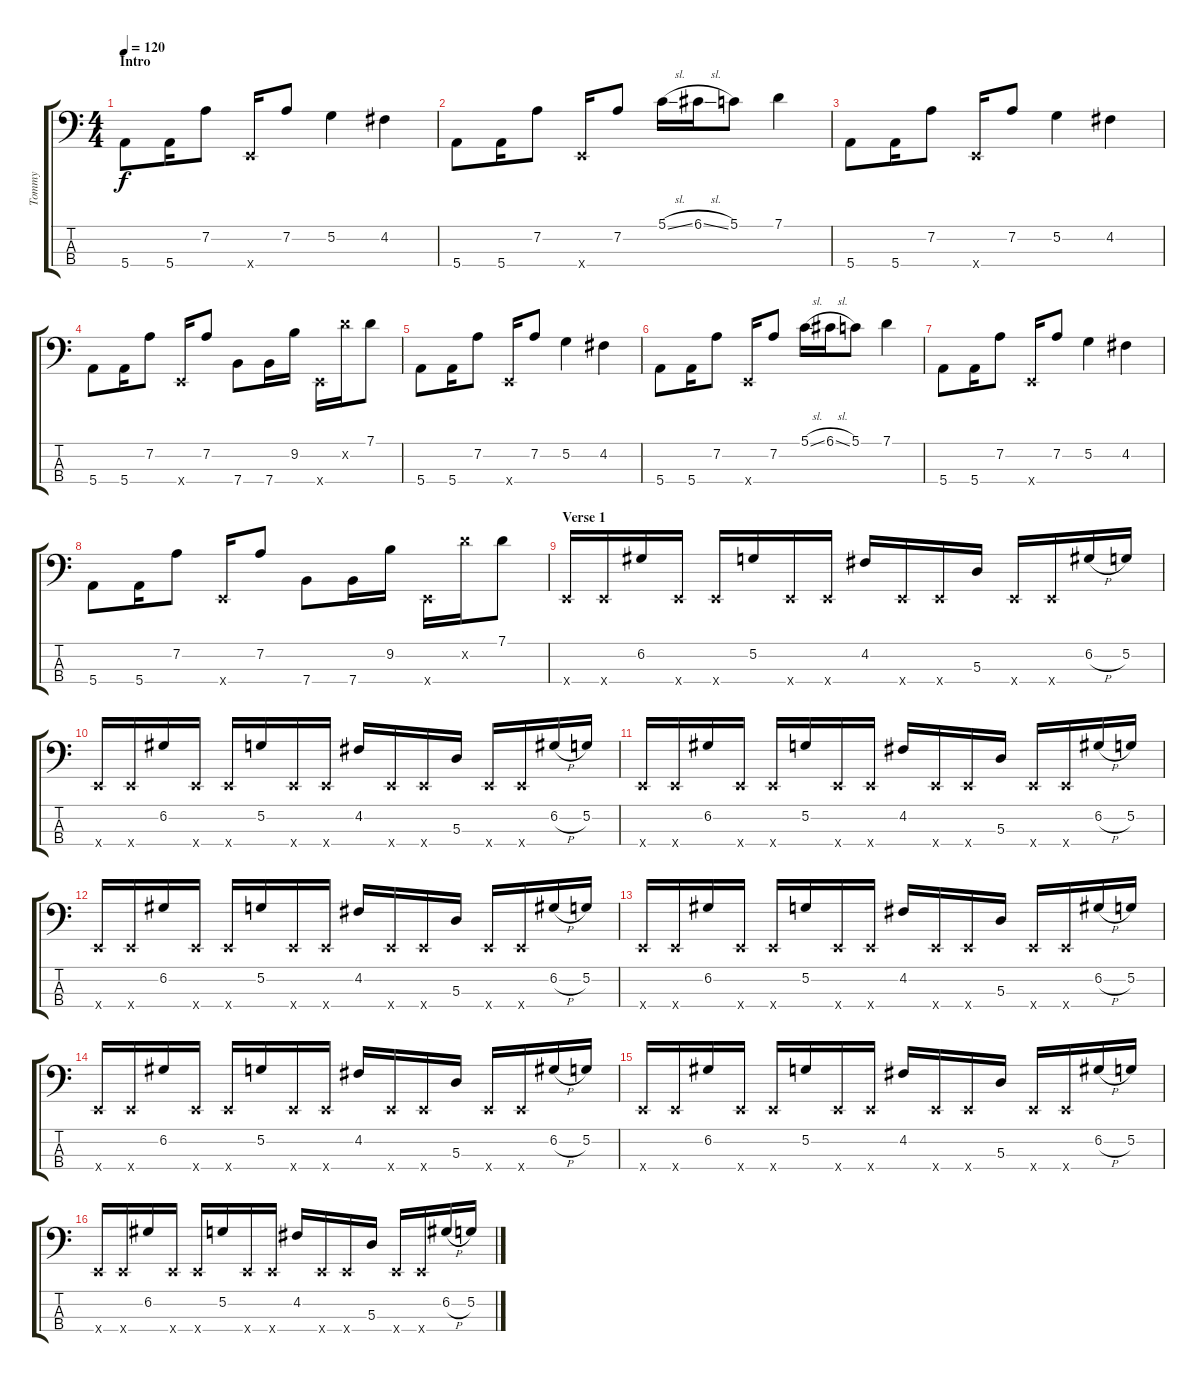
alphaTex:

\track ("Tommy" "Tommy") {instrument slapbass1}
\staff {score tabs}
\tuning (G2 D2 A1 E1) {hide}
\ts (4 4)
\section ("" "Intro")
\tempo 120
\clef f4
\ks c
5.4.8{dy f instrument slapbass1} 5.4.16 7.2.8 0.4{x}.16 7.2.8 5.2.4 4.2.4 |
5.4.8 5.4.16 7.2.8 0.4{x}.16 7.2.8 5.1{sl}.16 6.1{sl}.16 5.1.8 7.1.4 |
5.4.8 5.4.16 7.2.8 0.4{x}.16 7.2.8 5.2.4 4.2.4 |
5.4.8 5.4.16 7.2.8 0.4{x}.16 7.2.8 7.4.8 7.4.16 9.2.16 0.4{x}.16 12.2{x}.16 7.1.8 |
5.4.8 5.4.16 7.2.8 0.4{x}.16 7.2.8 5.2.4 4.2.4 |
5.4.8 5.4.16 7.2.8 0.4{x}.16 7.2.8 5.1{sl}.16 6.1{sl}.16 5.1.8 7.1.4 |
5.4.8 5.4.16 7.2.8 0.4{x}.16 7.2.8 5.2.4 4.2.4 |
5.4.8 5.4.16 7.2.8 0.4{x}.16 7.2.8 7.4.8 7.4.16 9.2.16 0.4{x}.16 12.2{x}.16 7.1.8 |
\section ("" "Verse 1")
0.4{x}.16 0.4{x}.16 6.2.16 0.4{x}.16 0.4{x}.16 5.2.16 0.4{x}.16 0.4{x}.16 4.2.16 0.4{x}.16 0.4{x}.16 5.3.16 0.4{x}.16 0.4{x}.16 6.2{h}.16 5.2.16 |
0.4{x}.16 0.4{x}.16 6.2.16 0.4{x}.16 0.4{x}.16 5.2.16 0.4{x}.16 0.4{x}.16 4.2.16 0.4{x}.16 0.4{x}.16 5.3.16 0.4{x}.16 0.4{x}.16 6.2{h}.16 5.2.16 |
0.4{x}.16 0.4{x}.16 6.2.16 0.4{x}.16 0.4{x}.16 5.2.16 0.4{x}.16 0.4{x}.16 4.2.16 0.4{x}.16 0.4{x}.16 5.3.16 0.4{x}.16 0.4{x}.16 6.2{h}.16 5.2.16 |
0.4{x}.16 0.4{x}.16 6.2.16 0.4{x}.16 0.4{x}.16 5.2.16 0.4{x}.16 0.4{x}.16 4.2.16 0.4{x}.16 0.4{x}.16 5.3.16 0.4{x}.16 0.4{x}.16 6.2{h}.16 5.2.16 |
0.4{x}.16 0.4{x}.16 6.2.16 0.4{x}.16 0.4{x}.16 5.2.16 0.4{x}.16 0.4{x}.16 4.2.16 0.4{x}.16 0.4{x}.16 5.3.16 0.4{x}.16 0.4{x}.16 6.2{h}.16 5.2.16 |
0.4{x}.16 0.4{x}.16 6.2.16 0.4{x}.16 0.4{x}.16 5.2.16 0.4{x}.16 0.4{x}.16 4.2.16 0.4{x}.16 0.4{x}.16 5.3.16 0.4{x}.16 0.4{x}.16 6.2{h}.16 5.2.16 |
0.4{x}.16 0.4{x}.16 6.2.16 0.4{x}.16 0.4{x}.16 5.2.16 0.4{x}.16 0.4{x}.16 4.2.16 0.4{x}.16 0.4{x}.16 5.3.16 0.4{x}.16 0.4{x}.16 6.2{h}.16 5.2.16 |
0.4{x}.16 0.4{x}.16 6.2.16 0.4{x}.16 0.4{x}.16 5.2.16 0.4{x}.16 0.4{x}.16 4.2.16 0.4{x}.16 0.4{x}.16 5.3.16 0.4{x}.16 0.4{x}.16 6.2{h}.16 5.2.16
